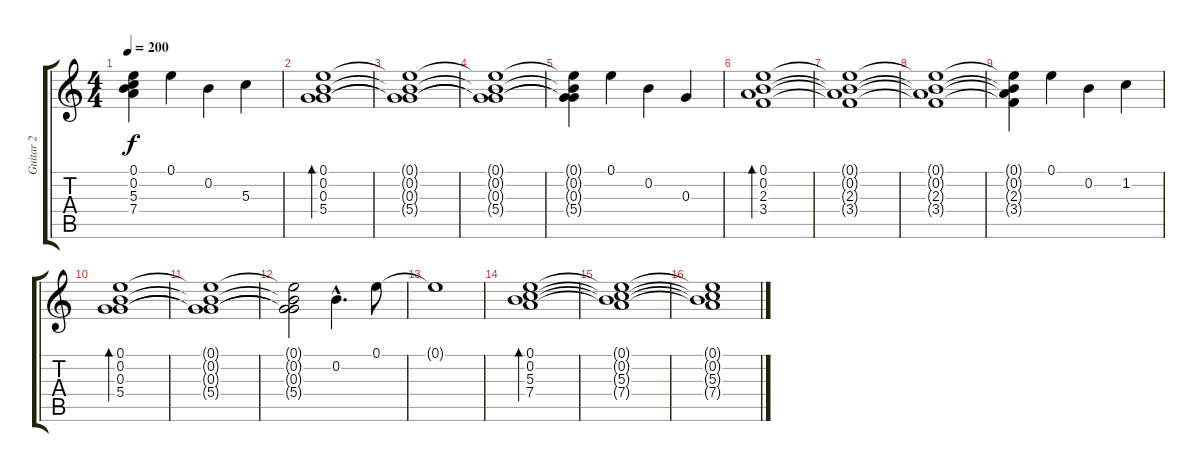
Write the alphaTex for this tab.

\track ("Guitar 2" "Guitar 2") {instrument overdrivenguitar}
\staff {score tabs}
\tuning (E4 B3 G3 D3 A2 E2) {hide}
\ts (4 4)
\tempo 200
\clef g2
\ks c
(0.1{t} 0.2{t} 5.3{t} 7.4{t}).4{dy f} 0.1.4 0.2.4 5.3.4 |
(0.1 0.2 0.3 5.4).1{bd 480} |
(0.1{t} 0.2{t} 0.3{t} 5.4{t}).1 |
(0.1{t} 0.2{t} 0.3{t} 5.4{t}).1 |
(0.1{t} 0.2{t} 0.3{t} 5.4{t}).4 0.1.4 0.2.4 0.3.4 |
(0.1 0.2 2.3 3.4).1{bd 480} |
(0.1{t} 0.2{t} 2.3{t} 3.4{t}).1 |
(0.1{t} 0.2{t} 2.3{t} 3.4{t}).1 |
(0.1{t} 0.2{t} 2.3{t} 3.4{t}).4 0.1.4 0.2.4 1.2.4 |
(0.1 0.2 0.3 5.4).1{bd 480} |
(0.1{t} 0.2{t} 0.3{t} 5.4{t}).1 |
(0.1{t} 0.2{t} 0.3{t} 5.4{t}).2 0.2{hac}.4{d} 0.1.8 |
0.1{t}.1 |
(0.1 0.2 5.3 7.4).1{bd 480} |
(0.1{t} 0.2{t} 5.3{t} 7.4{t}).1 |
(0.1{t} 0.2{t} 5.3{t} 7.4{t}).1
